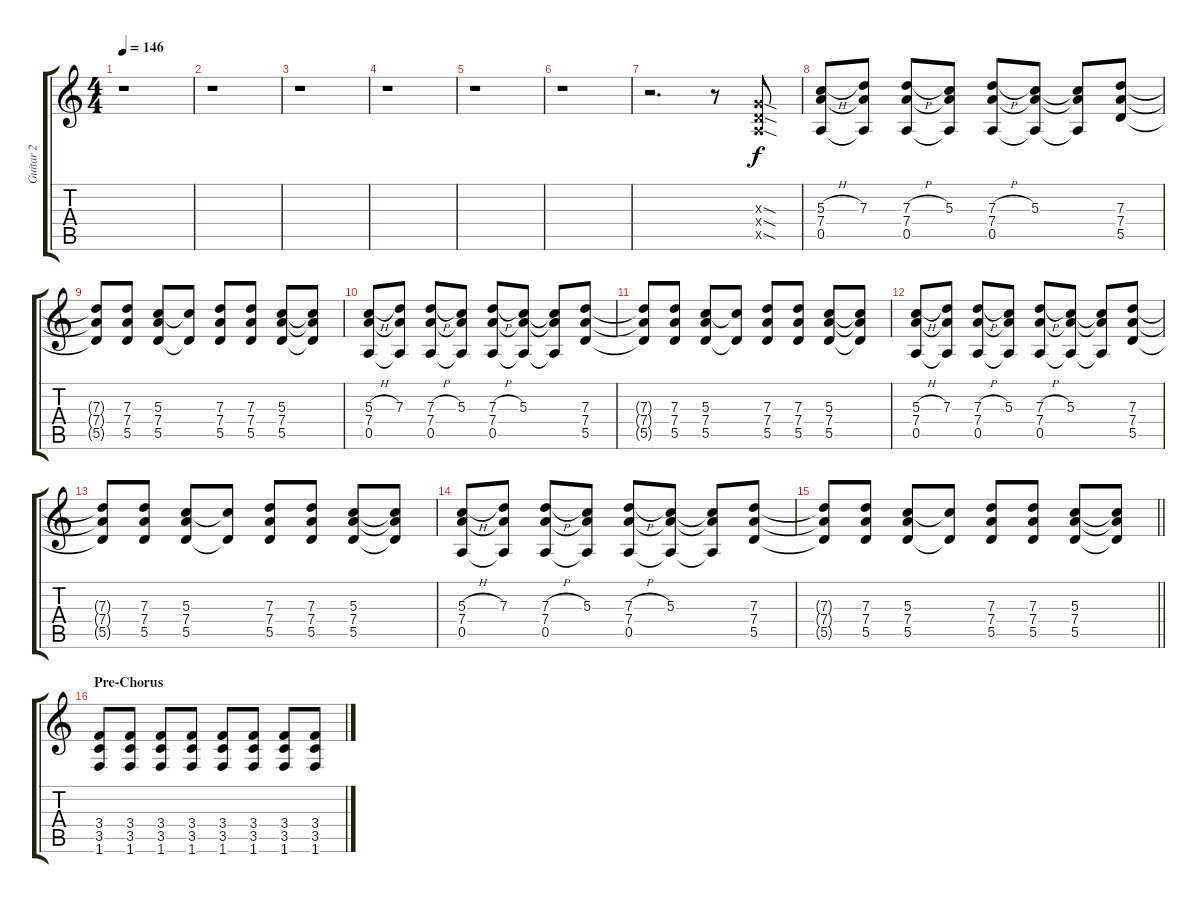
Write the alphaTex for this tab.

\track ("Guitar 2" "Guitar 2") {instrument distortionguitar}
\staff {score tabs}
\tuning (E4 B3 G3 D3 A2 E2) {hide}
\ts (4 4)
\tempo 146
\clef g2
\ks c
r.1{dy f} |
r.1 |
r.1 |
r.1 |
r.1 |
r.1 |
r.2{d} r.8 (0.3{sod x} 0.4{sod x} 0.5{sod x}).8 |
(5.3{h} 7.4 0.5).8 (7.3 7.4{t} 0.5{t}).8 (7.3{h} 7.4 0.5).8 (5.3 7.4{t} 0.5{t}).8 (7.3{h} 7.4 0.5).8 (5.3 7.4{t} 0.5{t}).8 (5.3{t} 7.4{t} 0.5{t}).8 (7.3 7.4 5.5).8 |
(7.3{t} 7.4{t} 5.5{t}).8 (7.3 7.4 5.5).8 (5.3 7.4 5.5).8 (5.3{t} 5.5{t}).8 (7.3 7.4 5.5).8 (7.3 7.4 5.5).8 (5.3 7.4 5.5).8 (5.3{t} 7.4{t} 5.5{t}).8 |
(5.3{h} 7.4 0.5).8 (7.3 7.4{t} 0.5{t}).8 (7.3{h} 7.4 0.5).8 (5.3 7.4{t} 0.5{t}).8 (7.3{h} 7.4 0.5).8 (5.3 7.4{t} 0.5{t}).8 (5.3{t} 7.4{t} 0.5{t}).8 (7.3 7.4 5.5).8 |
(7.3{t} 7.4{t} 5.5{t}).8 (7.3 7.4 5.5).8 (5.3 7.4 5.5).8 (5.3{t} 5.5{t}).8 (7.3 7.4 5.5).8 (7.3 7.4 5.5).8 (5.3 7.4 5.5).8 (5.3{t} 7.4{t} 5.5{t}).8 |
(5.3{h} 7.4 0.5).8 (7.3 7.4{t} 0.5{t}).8 (7.3{h} 7.4 0.5).8 (5.3 7.4{t} 0.5{t}).8 (7.3{h} 7.4 0.5).8 (5.3 7.4{t} 0.5{t}).8 (5.3{t} 7.4{t} 0.5{t}).8 (7.3 7.4 5.5).8 |
(7.3{t} 7.4{t} 5.5{t}).8 (7.3 7.4 5.5).8 (5.3 7.4 5.5).8 (5.3{t} 5.5{t}).8 (7.3 7.4 5.5).8 (7.3 7.4 5.5).8 (5.3 7.4 5.5).8 (5.3{t} 7.4{t} 5.5{t}).8 |
(5.3{h} 7.4 0.5).8 (7.3 7.4{t} 0.5{t}).8 (7.3{h} 7.4 0.5).8 (5.3 7.4{t} 0.5{t}).8 (7.3{h} 7.4 0.5).8 (5.3 7.4{t} 0.5{t}).8 (5.3{t} 7.4{t} 0.5{t}).8 (7.3 7.4 5.5).8 |
\barLineRight lightlight
(7.3{t} 7.4{t} 5.5{t}).8 (7.3 7.4 5.5).8 (5.3 7.4 5.5).8 (5.3{t} 5.5{t}).8 (7.3 7.4 5.5).8 (7.3 7.4 5.5).8 (5.3 7.4 5.5).8 (5.3{t} 7.4{t} 5.5{t}).8 |
\section ("" "Pre-Chorus")
(3.4 3.5 1.6).8 (3.4 3.5 1.6).8 (3.4 3.5 1.6).8 (3.4 3.5 1.6).8 (3.4 3.5 1.6).8 (3.4 3.5 1.6).8 (3.4 3.5 1.6).8 (3.4 3.5 1.6).8
